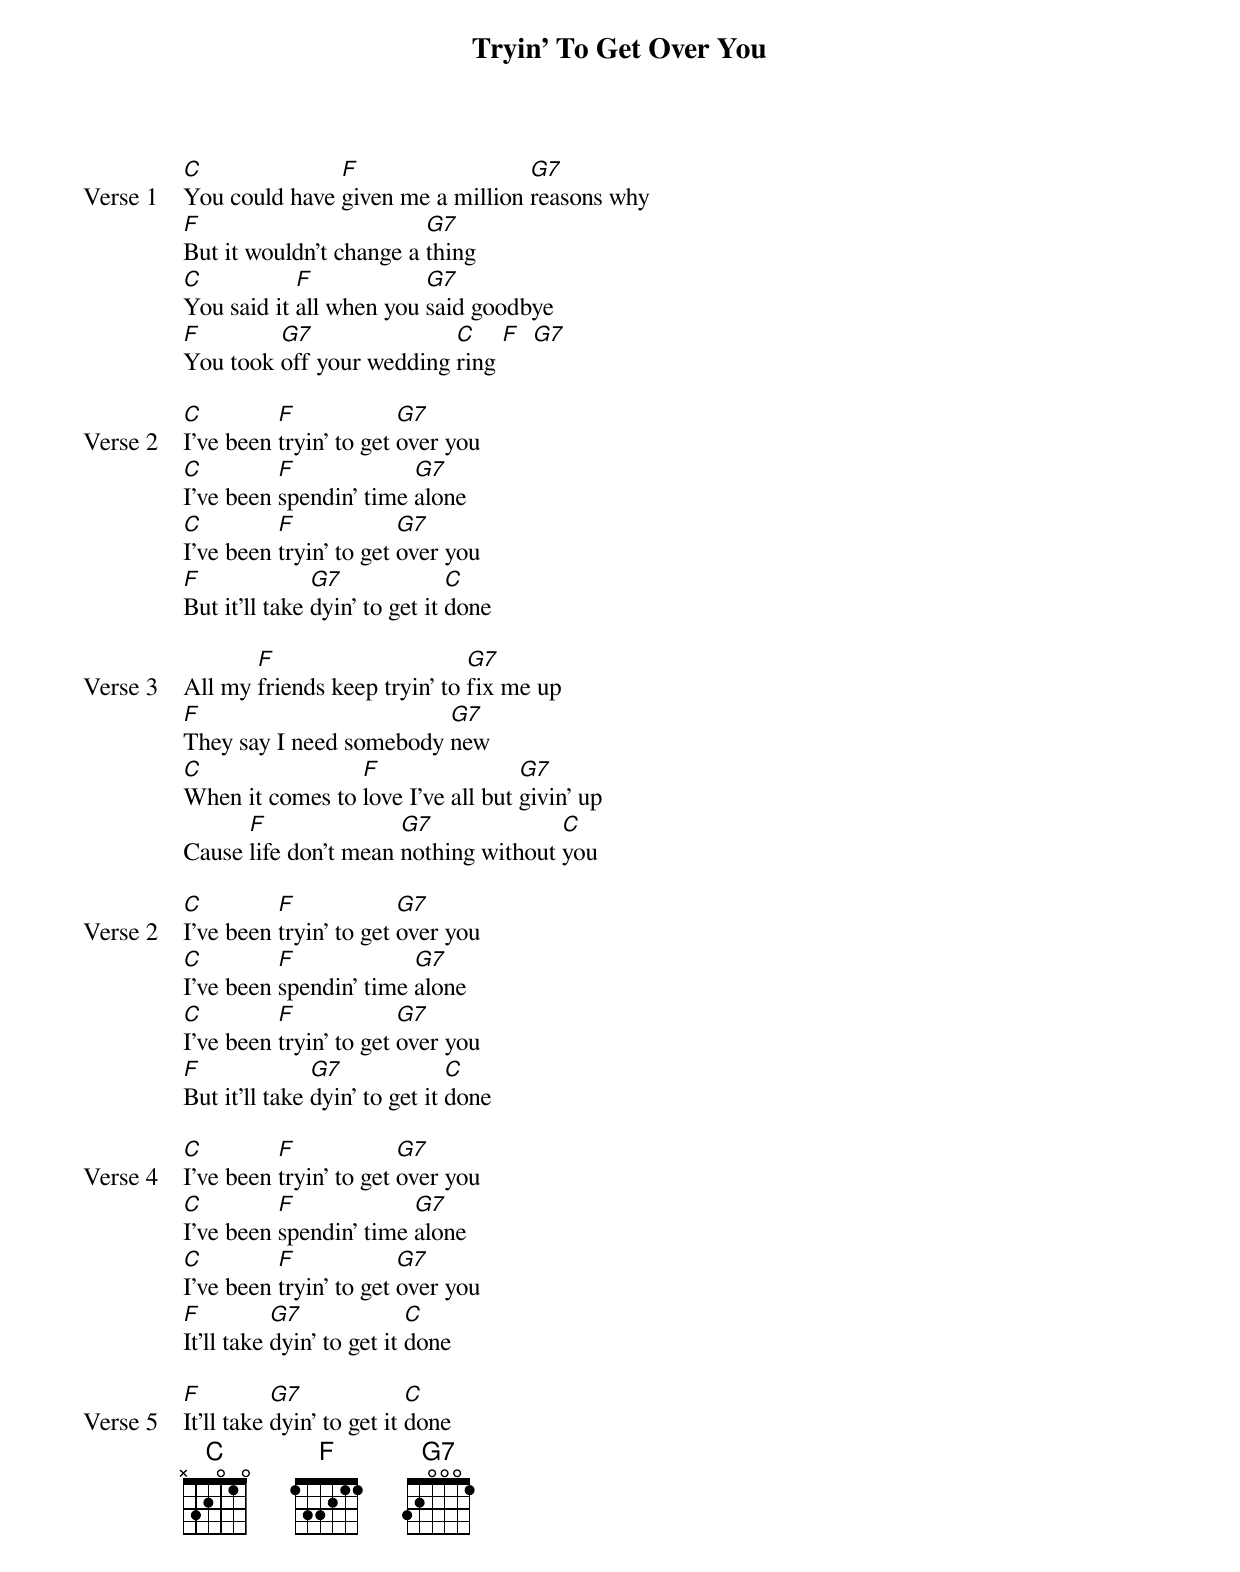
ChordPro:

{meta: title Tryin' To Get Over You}
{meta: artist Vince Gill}
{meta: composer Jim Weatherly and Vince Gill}

{start_of_verse: Verse 1}
[C]You could have [F]given me a million [G7]reasons why
[F]But it wouldn't change a [G7]thing
[C]You said it [F]all when you [G7]said goodbye
[F]You took [G7]off your wedding [C]ring [F]  [G7]
{end_of_verse}

{start_of_verse: Verse 2}
[C]I've been [F]tryin' to get [G7]over you
[C]I've been [F]spendin' time [G7]alone
[C]I've been [F]tryin' to get [G7]over you
[F]But it'll take [G7]dyin' to get it [C]done
{end_of_verse}

{start_of_verse: Verse 3}
All my [F]friends keep tryin' to [G7]fix me up
[F]They say I need somebody [G7]new
[C]When it comes to [F]love I've all but [G7]givin' up
Cause [F]life don't mean [G7]nothing without [C]you
{end_of_verse}

{start_of_verse: Verse 2}
[C]I've been [F]tryin' to get [G7]over you
[C]I've been [F]spendin' time [G7]alone
[C]I've been [F]tryin' to get [G7]over you
[F]But it'll take [G7]dyin' to get it [C]done
{end_of_verse}

{start_of_verse: Verse 4}
[C]I've been [F]tryin' to get [G7]over you
[C]I've been [F]spendin' time [G7]alone
[C]I've been [F]tryin' to get [G7]over you
[F]It'll take [G7]dyin' to get it [C]done
{end_of_verse}

{start_of_verse: Verse 5}
[F]It'll take [G7]dyin' to get it [C]done
{end_of_verse}
